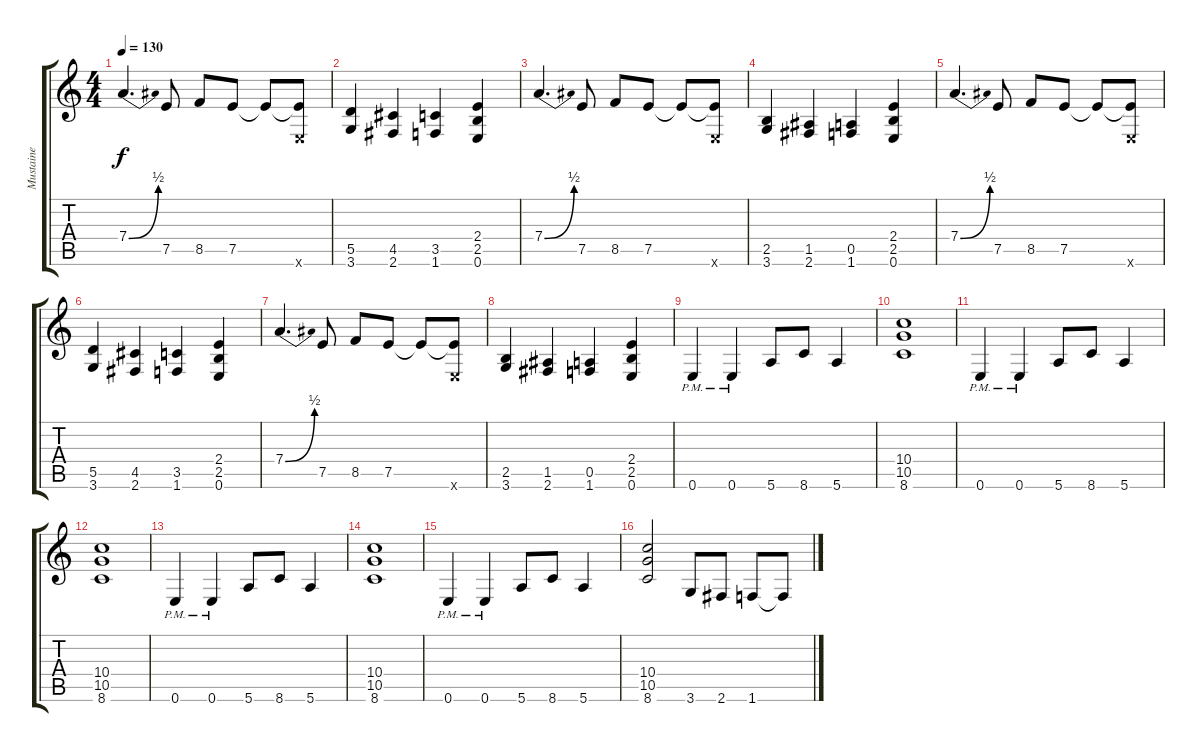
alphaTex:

\track ("Mustaine" "Mustaine") {instrument distortionguitar}
\staff {score tabs}
\tuning (E4 B3 G3 D3 A2 E2) {hide}
\ts (4 4)
\tempo 130
\clef g2
\ks c
7.4{be (bend 0 0 60 2)}.4{d dy f} 7.5.8 8.5.8 7.5.8 7.5{t}.8 (7.5{t} 0.6{x}).8 |
(5.5 3.6).4 (4.5 2.6).4 (3.5 1.6).4 (2.4 2.5 0.6).4 |
7.4{be (bend 0 0 60 2)}.4{d} 7.5.8 8.5.8 7.5.8 7.5{t}.8 (7.5{t} 0.6{x}).8 |
(2.5 3.6).4 (1.5 2.6).4 (0.5 1.6).4 (2.4 2.5 0.6).4 |
7.4{be (bend 0 0 60 2)}.4{d} 7.5.8 8.5.8 7.5.8 7.5{t}.8 (7.5{t} 0.6{x}).8 |
(5.5 3.6).4 (4.5 2.6).4 (3.5 1.6).4 (2.4 2.5 0.6).4 |
7.4{be (bend 0 0 60 2)}.4{d} 7.5.8 8.5.8 7.5.8 7.5{t}.8 (7.5{t} 0.6{x}).8 |
(2.5 3.6).4 (1.5 2.6).4 (0.5 1.6).4 (2.4 2.5 0.6).4 |
0.6{pm}.4 0.6{pm}.4 5.6.8 8.6.8 5.6.4 |
(10.4 10.5 8.6).1 |
0.6{pm}.4 0.6{pm}.4 5.6.8 8.6.8 5.6.4 |
(10.4 10.5 8.6).1 |
0.6{pm}.4 0.6{pm}.4 5.6.8 8.6.8 5.6.4 |
(10.4 10.5 8.6).1 |
0.6{pm}.4 0.6{pm}.4 5.6.8 8.6.8 5.6.4 |
(10.4 10.5 8.6).2 3.6.8 2.6.8 1.6.8 1.6{t}.8
